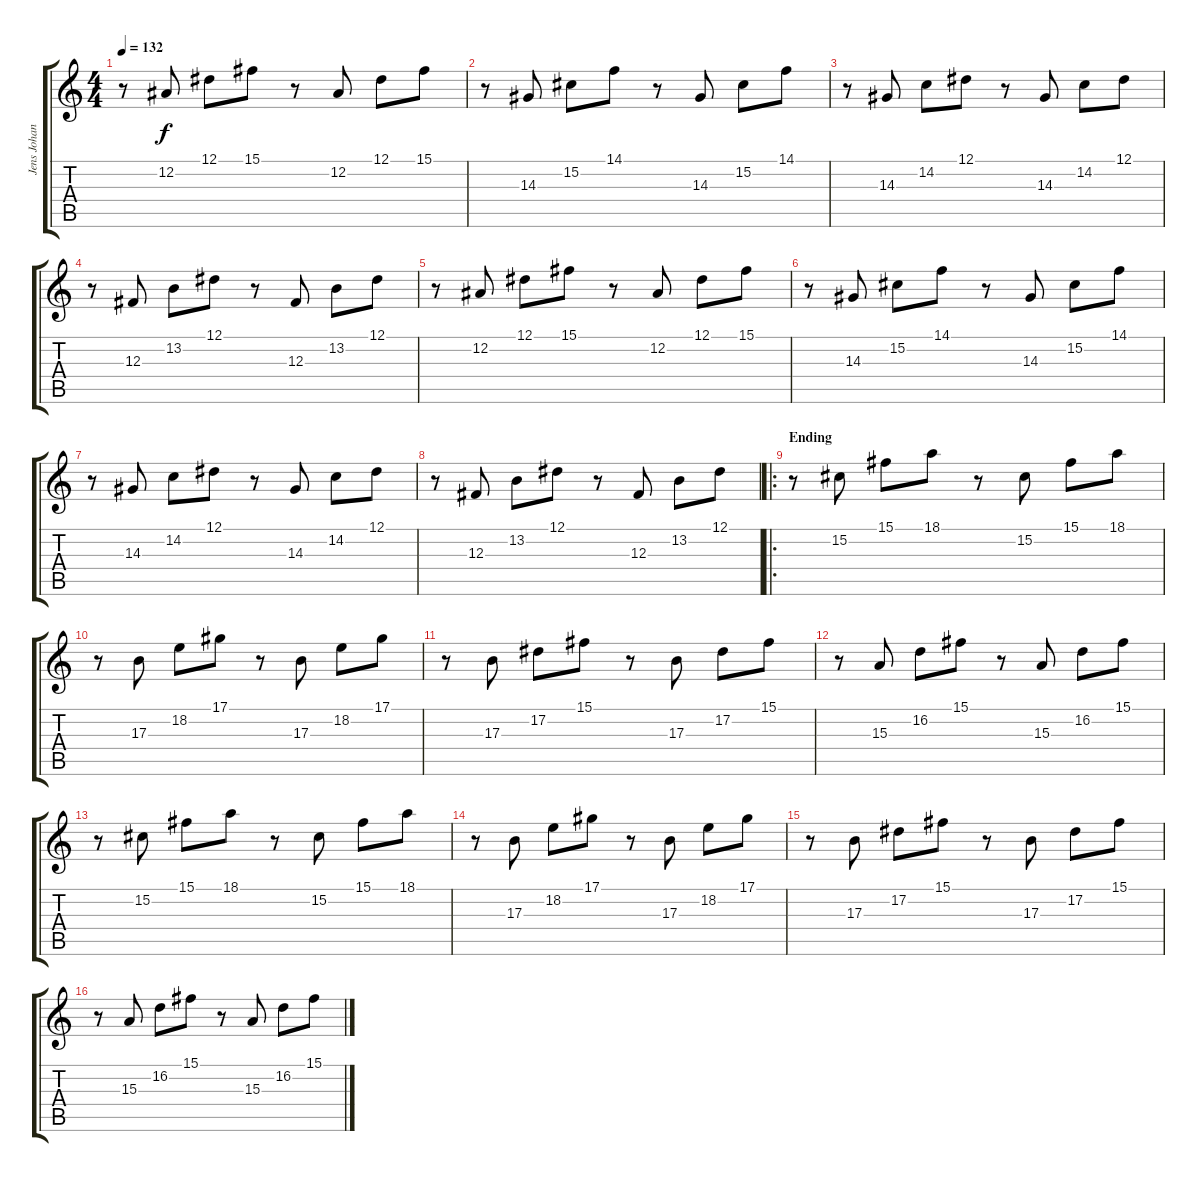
\track ("Jens Johansson (Keyboard)" "Jens Johan") {instrument lead5charang}
\staff {score tabs}
\tuning (Eb4 Bb3 Gb3 Db3 Ab2 Eb2) {hide}
\ts (4 4)
\tempo 132
\clef g2
\ks c
r.8{dy f} 12.2.8{instrument brasssection} 12.1.8 15.1.8 r.8 12.2.8 12.1.8 15.1.8 |
r.8 14.3.8 15.2.8 14.1.8 r.8 14.3.8 15.2.8 14.1.8 |
r.8 14.3.8 14.2.8 12.1.8 r.8 14.3.8 14.2.8 12.1.8 |
r.8 12.3.8 13.2.8 12.1.8 r.8 12.3.8 13.2.8 12.1.8 |
r.8 12.2.8{instrument brasssection} 12.1.8 15.1.8 r.8 12.2.8 12.1.8 15.1.8 |
r.8 14.3.8 15.2.8 14.1.8 r.8 14.3.8 15.2.8 14.1.8 |
r.8 14.3.8 14.2.8 12.1.8 r.8 14.3.8 14.2.8 12.1.8 |
r.8 12.3.8 13.2.8 12.1.8 r.8 12.3.8 13.2.8 12.1.8 |
\ro
\section ("" "Ending")
r.8 15.2.8{instrument brasssection} 15.1.8 18.1.8 r.8 15.2.8 15.1.8 18.1.8 |
r.8 17.3.8 18.2.8 17.1.8 r.8 17.3.8 18.2.8 17.1.8 |
r.8 17.3.8 17.2.8 15.1.8 r.8 17.3.8 17.2.8 15.1.8 |
r.8 15.3.8 16.2.8 15.1.8 r.8 15.3.8 16.2.8 15.1.8 |
r.8 15.2.8{instrument brasssection} 15.1.8 18.1.8 r.8 15.2.8 15.1.8 18.1.8 |
r.8 17.3.8 18.2.8 17.1.8 r.8 17.3.8 18.2.8 17.1.8 |
r.8 17.3.8 17.2.8 15.1.8 r.8 17.3.8 17.2.8 15.1.8 |
r.8 15.3.8 16.2.8 15.1.8 r.8 15.3.8 16.2.8 15.1.8
